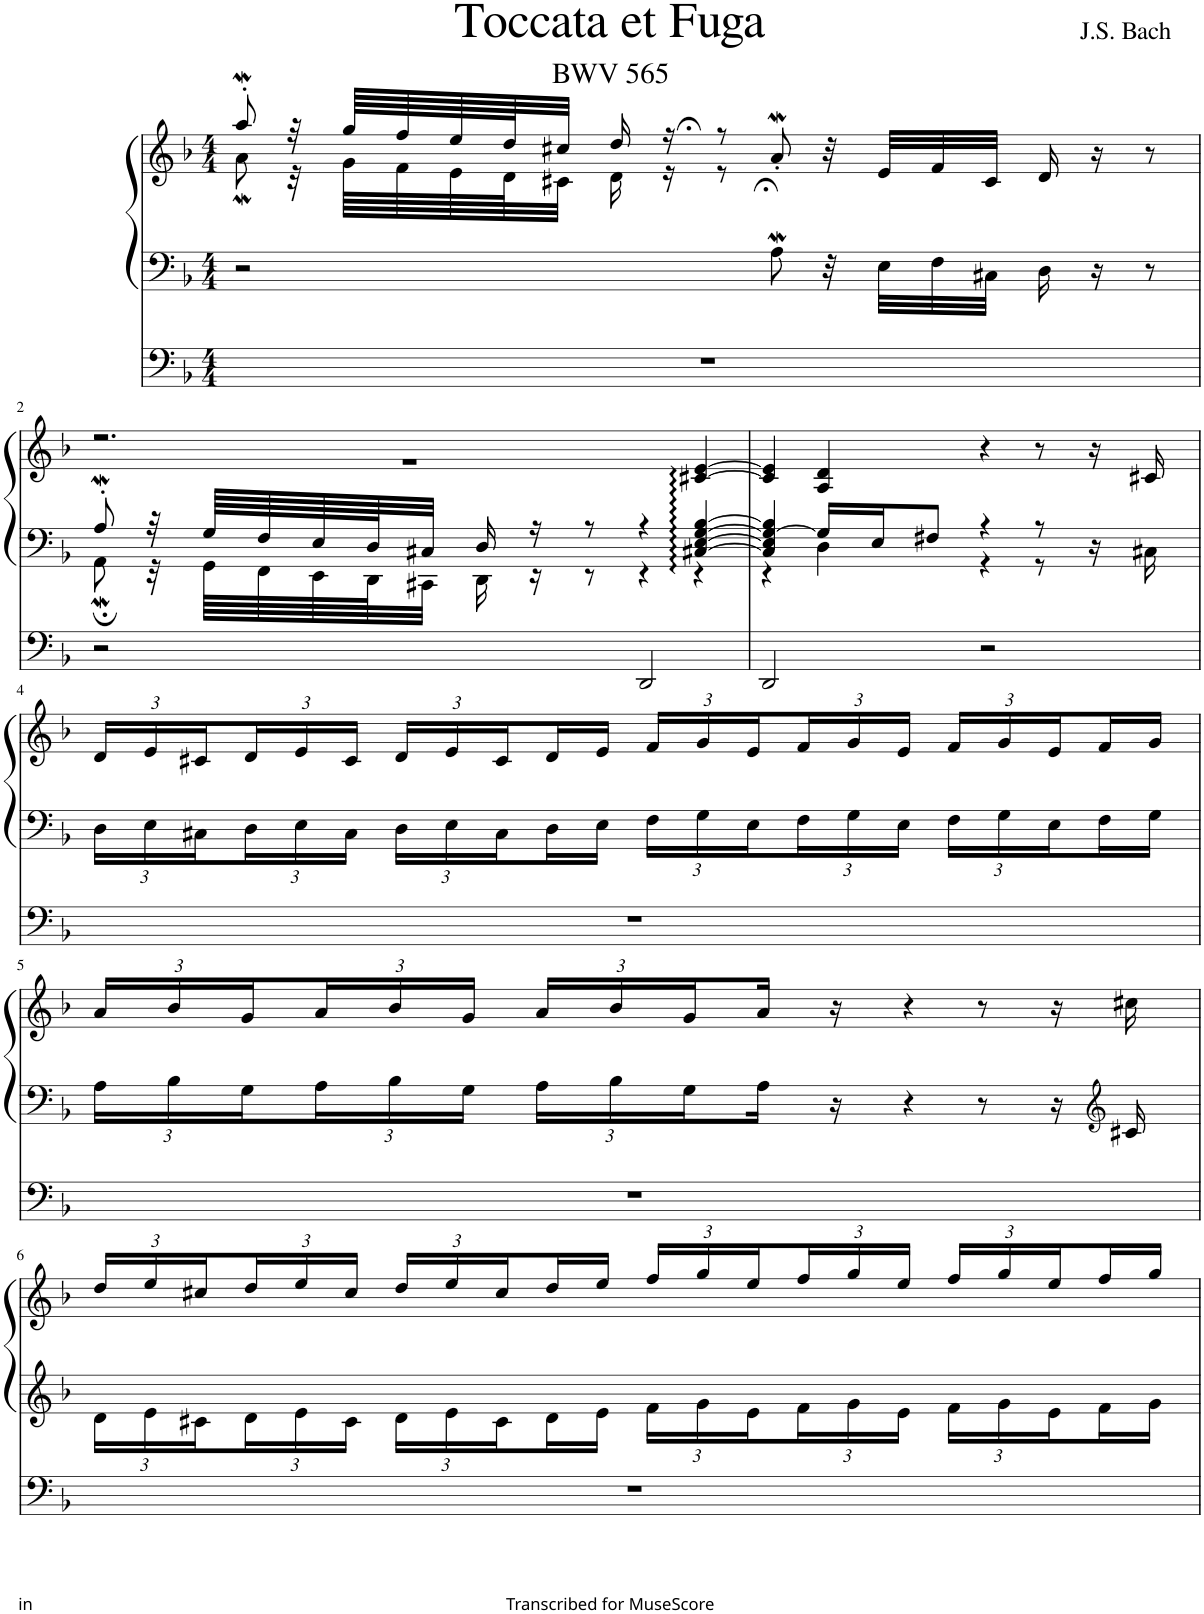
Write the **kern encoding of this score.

**kern	**kern	**kern
*part1	*part1	*part1
*staff3	*staff2	*staff1
*I"Man.	*	*
*I'Man.	*	*
*clefF4	*clefF4	*clefG2
*k[b-]	*k[b-]	*k[b-]
*M4/4	*M4/4	*M4/4
=1	=1	=1
*	*	*^
1r	2r	8aaW'/	8aW\
.	.	32r	32r
.	.	64gg/LLLL	64g\LLLL
.	.	64ff/	64f\
.	.	64ee/	64e\
.	.	64dd/J	64d\J
.	.	32cc#X/JJJ	32c#X\JJJ
.	.	16dd/	16d\
.	.	16r;<	16r
.	.	8r	8r
.	8A;<W\	8aW'/	2ryy
.	32r	32r	.
.	32E\LLL	32e/LLL	.
.	32F\	32f/	.
.	32C#X\JJJ	32c#/JJJ	.
.	16D\	16d/	.
.	16r	16r	.
.	8r	8r	.
!!LO:LB:g=z	!!
=2	=2	=2	=2
*	*^	*	*
2r	8AW'/	8AA;W\	2.r	1r
.	32r	32r	.	.
.	64G/LLLL	64GG\LLLL	.	.
.	64F/	64FF\	.	.
.	64E/	64EE\	.	.
.	64D/J	64DD\J	.	.
.	32C#X/JJJ	32CC#X\JJJ	.	.
.	16D/	16DD\	.	.
.	16r	16r	.	.
.	8r	8r	.	.
2DD/	4r	4r	.	.
.	[4C#X/ [4E/ [4G/ [4B-/	4r	[4c#X/ [4e/	.
*	*	*	*v	*v
=3	=3	=3	=3
2DD/	4C#/] 4E/] 4G/_ 4B-/]	4r	4c#/] 4e/]
.	16G/LL]	4D\	4A/ 4d/
.	16E/J	.	.
.	8F#X/J	.	.
2r	4r	4r	4r
.	8r	8r	8r
.	16r	8ryy	16r
.	16C#X\	.	16c#X/
*	*v	*v	*
!!LO:LB:g=z
=4	=4	=4
*	*Xbrackettup	*Xbrackettup
1r	24D\LL	24d/LL
.	24E\	24e/
.	24C#X\	24c#X/
.	24D\	24d/
.	24E\	24e/
.	24C#\JJ	24c#/JJ
.	24D\LL	24d/LL
.	24E\	24e/
.	24C#\	24c#/
.	16D\	16d/
.	16E\JJ	16e/JJ
.	24F\LL	24f/LL
.	24G\	24g/
.	24E\	24e/
.	24F\	24f/
.	24G\	24g/
.	24E\JJ	24e/JJ
.	24F\LL	24f/LL
.	24G\	24g/
.	24E\	24e/
.	16F\	16f/
.	16G\JJ	16g/JJ
!!LO:LB:g=z
=5	=5	=5
1r	24A\LL	24a/LL
.	24B-\	24b-/
.	24G\	24g/
.	24A\	24a/
.	24B-\	24b-/
.	24G\JJ	24g/JJ
.	24A\LL	24a/LL
.	24B-\	24b-/
.	24G\	24g/
.	16A\JJ	16a/JJ
.	16r	16r
.	4r	4r
.	8r	8r
.	16r	16r
*	*clefG2	*
.	16c#X/	16cc#X\
!!LO:LB:g=z
=6	=6	=6
1r	24d\LL	24dd/LL
.	24e\	24ee/
.	24c#X\	24cc#X/
.	24d\	24dd/
.	24e\	24ee/
.	24c#\JJ	24cc#/JJ
.	24d\LL	24dd/LL
.	24e\	24ee/
.	24c#\	24cc#/
.	16d\	16dd/
.	16e\JJ	16ee/JJ
.	24f\LL	24ff/LL
.	24g\	24gg/
.	24e\	24ee/
.	24f\	24ff/
.	24g\	24gg/
.	24e\JJ	24ee/JJ
.	24f\LL	24ff/LL
.	24g\	24gg/
.	24e\	24ee/
.	16f\	16ff/
.	16g\JJ	16gg/JJ
=	=	=
*-	*-	*-
